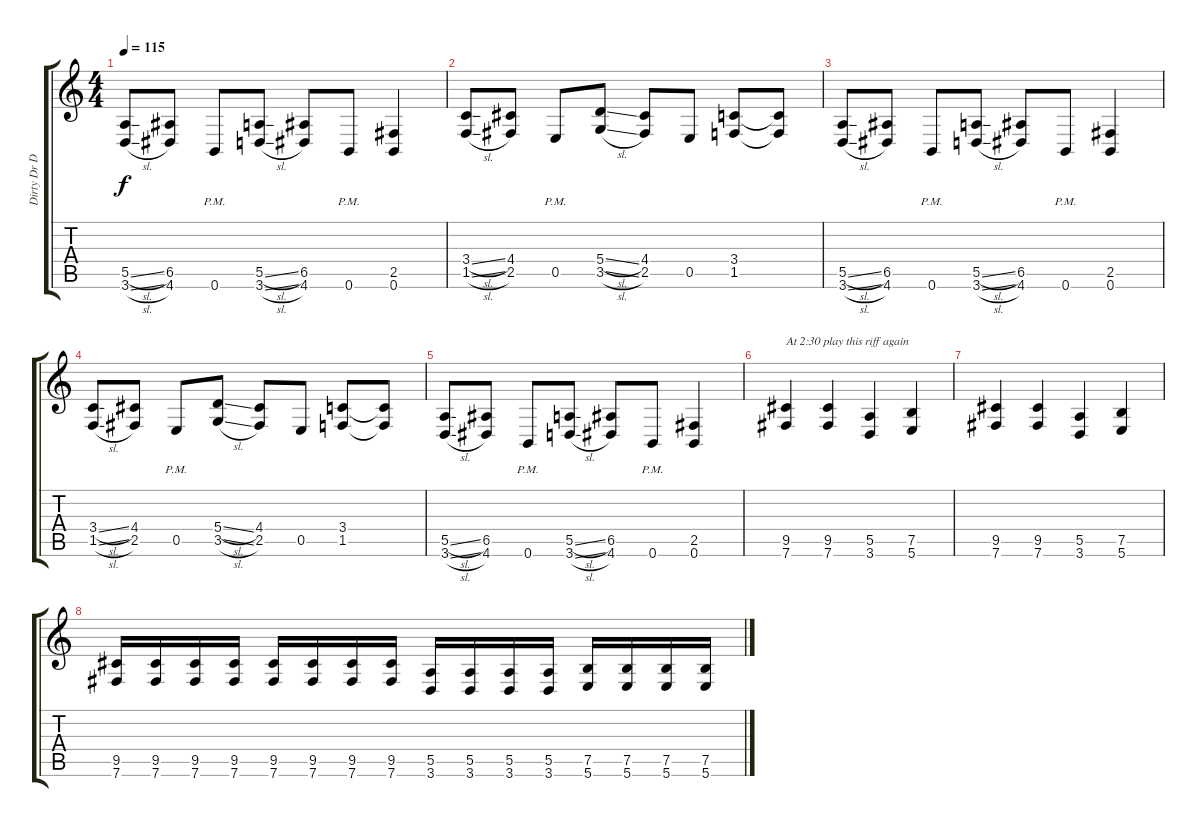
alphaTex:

\track ("Dirty Dr Dente" "Dirty Dr D") {instrument distortionguitar}
\staff {score tabs}
\tuning (B3 Gb3 D3 A2 E2 B1) {hide}
\ts (4 4)
\tempo 115
\clef g2
\ks c
(5.5{sl} 3.6{sl}).8{dy f} (6.5 4.6).8 0.6{pm}.8 (5.5{sl} 3.6{sl}).8 (6.5 4.6).8 0.6{pm}.8 (2.5 0.6).4 |
(3.4{sl} 1.5{sl}).8 (4.4 2.5).8 0.5{pm}.8 (5.4{sl} 3.5{sl}).8 (4.4 2.5).8 0.5.8 (3.4 1.5).8 (3.4{t} 1.5{t}).8 |
(5.5{sl} 3.6{sl}).8 (6.5 4.6).8 0.6{pm}.8 (5.5{sl} 3.6{sl}).8 (6.5 4.6).8 0.6{pm}.8 (2.5 0.6).4 |
(3.4{sl} 1.5{sl}).8 (4.4 2.5).8 0.5{pm}.8 (5.4{sl} 3.5{sl}).8 (4.4 2.5).8 0.5.8 (3.4 1.5).8 (3.4{t} 1.5{t}).8 |
(5.5{sl} 3.6{sl}).8 (6.5 4.6).8 0.6{pm}.8 (5.5{sl} 3.6{sl}).8 (6.5 4.6).8 0.6{pm}.8 (2.5 0.6).4 |
(9.5 7.6).4{txt "At 2:30 play this riff again"} (9.5 7.6).4 (5.5 3.6).4 (7.5 5.6).4 |
(9.5 7.6).4 (9.5 7.6).4 (5.5 3.6).4 (7.5 5.6).4 |
(9.5 7.6).16 (9.5 7.6).16 (9.5 7.6).16 (9.5 7.6).16 (9.5 7.6).16 (9.5 7.6).16 (9.5 7.6).16 (9.5 7.6).16 (5.5 3.6).16 (5.5 3.6).16 (5.5 3.6).16 (5.5 3.6).16 (7.5 5.6).16 (7.5 5.6).16 (7.5 5.6).16 (7.5 5.6).16
